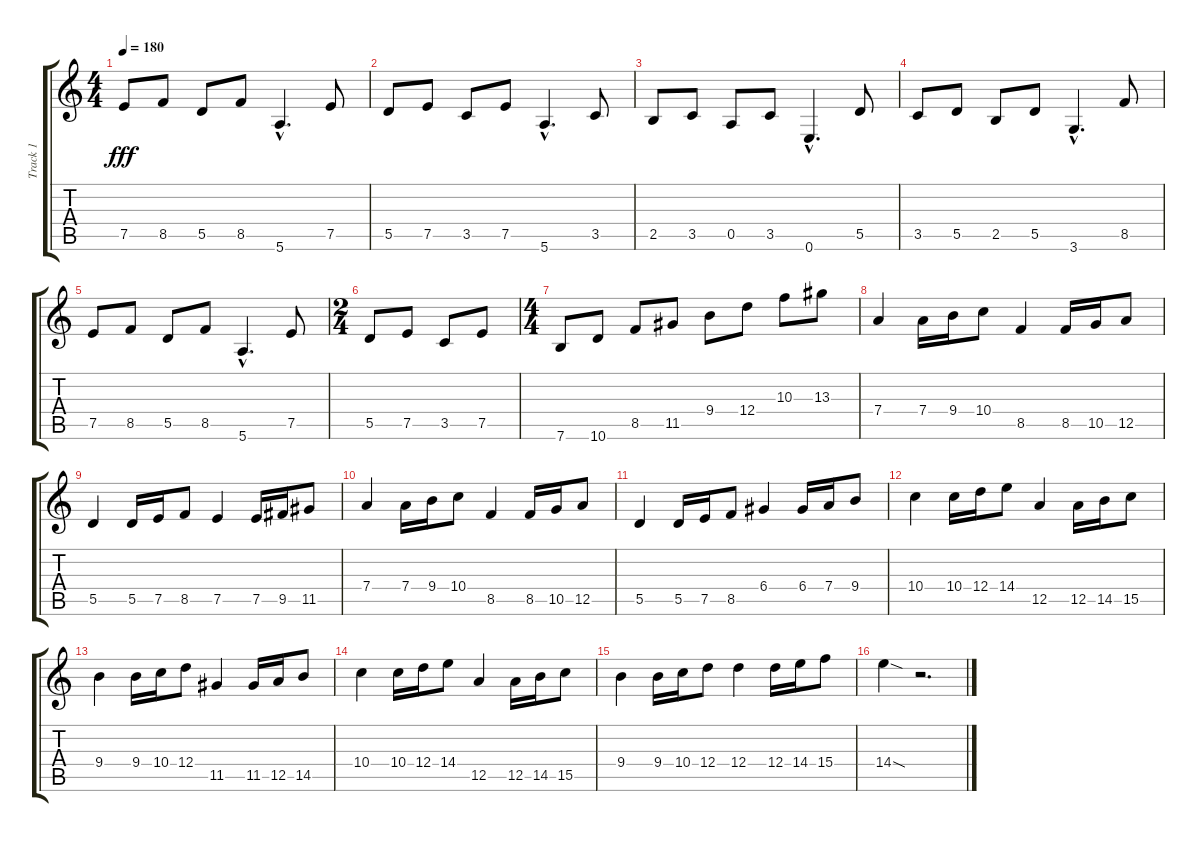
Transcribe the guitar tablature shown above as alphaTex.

\track ("Track 1" "Track 1") {instrument distortionguitar}
\staff {score tabs}
\tuning (E4 B3 G3 D3 A2 E2) {hide}
\ts (4 4)
\tempo 180
\clef g2
\ks c
7.5.8{dy fff} 8.5.8 5.5.8 8.5.8 5.6{hac}.4{d} 7.5.8 |
5.5.8 7.5.8 3.5.8 7.5.8 5.6{hac}.4{d} 3.5.8 |
2.5.8 3.5.8 0.5.8 3.5.8 0.6{hac}.4{d} 5.5.8 |
3.5.8 5.5.8 2.5.8 5.5.8 3.6{hac}.4{d} 8.5.8 |
7.5.8 8.5.8 5.5.8 8.5.8 5.6{hac}.4{d} 7.5.8 |
\ts (2 4)
5.5.8 7.5.8 3.5.8 7.5.8 |
\ts (4 4)
7.6.8 10.6.8 8.5.8 11.5.8 9.4.8 12.4.8 10.3.8 13.3.8 |
7.4.4 7.4.16 9.4.16 10.4.8 8.5.4 8.5.16 10.5.16 12.5.8 |
5.5.4 5.5.16 7.5.16 8.5.8 7.5.4 7.5.16 9.5.16 11.5.8 |
7.4.4 7.4.16 9.4.16 10.4.8 8.5.4 8.5.16 10.5.16 12.5.8 |
5.5.4 5.5.16 7.5.16 8.5.8 6.4.4 6.4.16 7.4.16 9.4.8 |
10.4.4 10.4.16 12.4.16 14.4.8 12.5.4 12.5.16 14.5.16 15.5.8 |
9.4.4 9.4.16 10.4.16 12.4.8 11.5.4 11.5.16 12.5.16 14.5.8 |
10.4.4 10.4.16 12.4.16 14.4.8 12.5.4 12.5.16 14.5.16 15.5.8 |
9.4.4 9.4.16 10.4.16 12.4.8 12.4.4 12.4.16 14.4.16 15.4.8 |
14.4{sod}.4 r.2{d}
